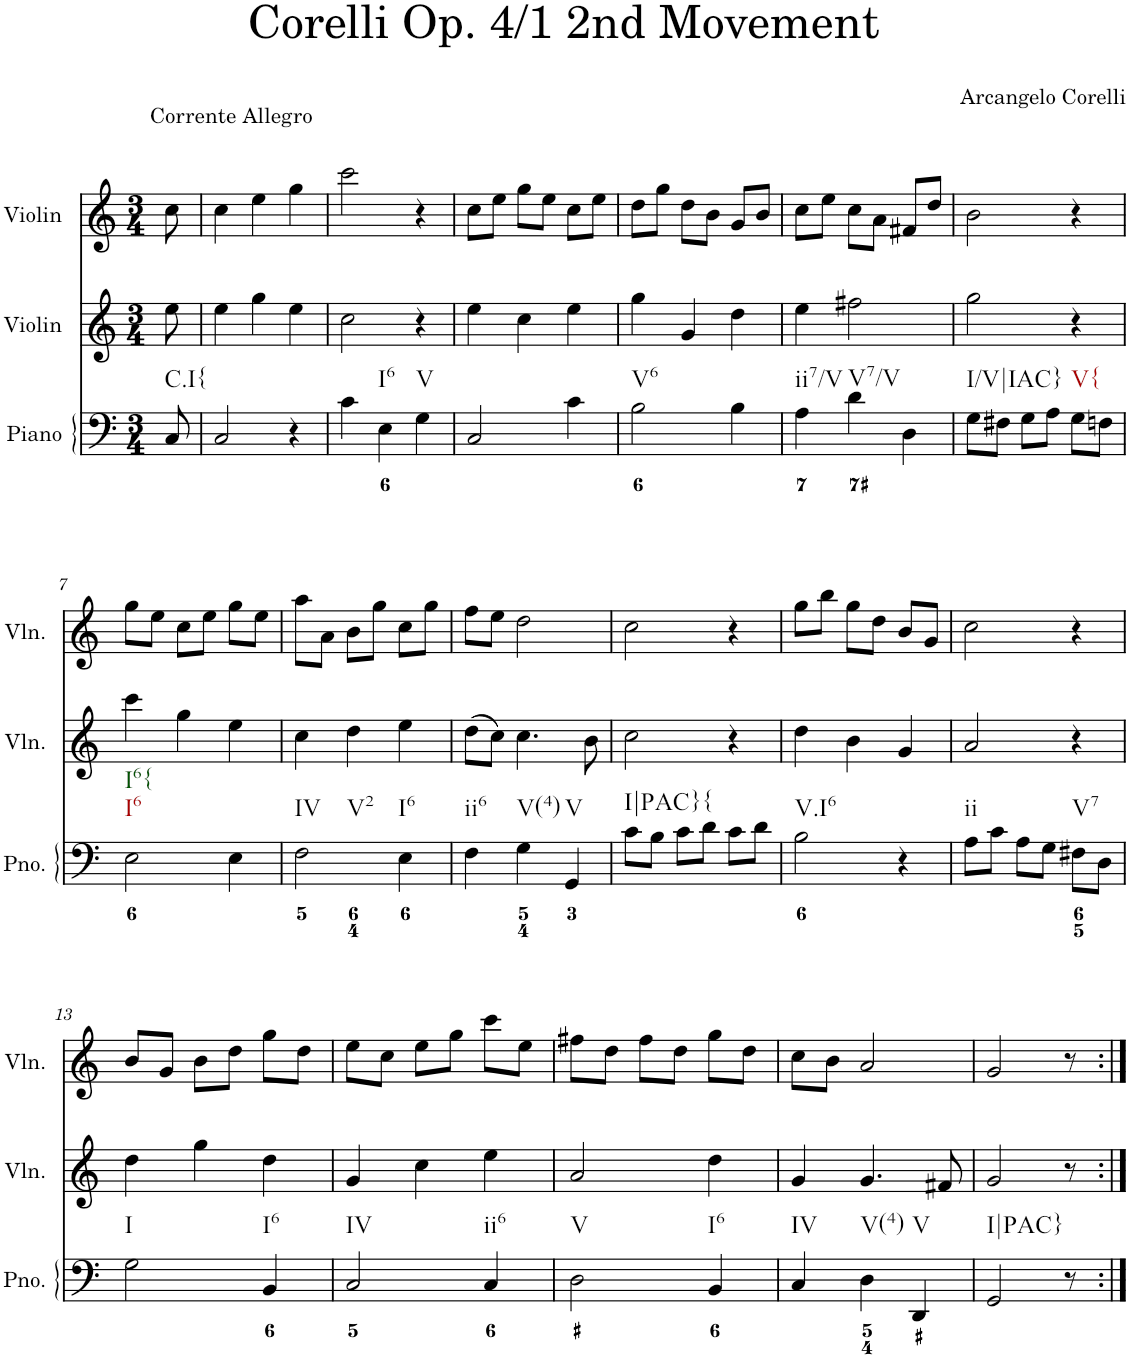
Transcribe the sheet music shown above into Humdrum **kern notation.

**kern	**kern	**kern
*part3	*part2	*part1
*staff3	*staff2	*staff1
*I"Piano	*I"Violin	*I"Violin
*I'Pno.	*I'Vln.	*I'Vln.
*clefF4	*clefG2	*clefG2
*k[]	*k[]	*k[]
*M3/4	*M3/4	*M3/4
=	=	=
!	!	!LO:TX:a:t=Corrente Allegro
!LO:TX:b:t=C.I{	!	!
8C/	8ee\	8cc\
=1	=1	=1
2C/	4ee\	4cc\
.	4gg\	4ee\
4r	4ee\	4gg\
=2	=2	=2
4c\	2cc\	2ccc\
!LO:TX:b:t=I6	!	!
4E\	.	.
!LO:TX:b:t=V	!	!
4G\	4r	4r
=3	=3	=3
2C/	4ee\	8cc\L
.	.	8ee\J
.	4cc\	8gg\L
.	.	8ee\J
4c\	4ee\	8cc\L
.	.	8ee\J
=4	=4	=4
!LO:TX:b:t=V6	!	!
2B\	4gg\	8dd\L
.	.	8gg\J
.	4g/	8dd\L
.	.	8b\J
4B\	4dd\	8g/L
.	.	8b/J
=5	=5	=5
!LO:TX:b:t=ii7/V	!	!
4A\	4ee\	8cc\L
.	.	8ee\J
!LO:TX:b:t=V7/V	!	!
4d\	2ff#X\	8cc\L
.	.	8a\J
4D\	.	8f#X/L
.	.	8dd/J
=6	=6	=6
!LO:TX:b:t=I/V|IAC}	!	!
8G\L	2gg\	2b\
8F#X\J	.	.
8G\L	.	.
8A\J	.	.
!LO:TX:b:t=V{	!	!
8G\L	4r	4r
8Fn\J	.	.
!!LO:LB:g=z
=7	=7	=7
!LO:TX:b:t=I6	!	!
!LO:TX:b:t=I6{	!	!
2E\	4ccc\	8gg\L
.	.	8ee\J
.	4gg\	8cc\L
.	.	8ee\J
4E\	4ee\	8gg\L
.	.	8ee\J
=8	=8	=8
!LO:TX:b:t=IV	!	!
!LO:TX:b:t=V2	!	!
2F\	4cc\	8aa\L
.	.	8a\J
.	4dd\	8b\L
.	.	8gg\J
!LO:TX:b:t=I6	!	!
4E\	4ee\	8cc\L
.	.	8gg\J
=9	=9	=9
!LO:TX:b:t=ii6	!	!
4F\	(8dd\L	8ff\L
.	8cc\J)	8ee\J
!LO:TX:b:t=V(4)	!	!
4G\	4.cc\	2dd\
!LO:TX:b:t=V	!	!
4GG/	.	.
.	8b\	.
=10	=10	=10
!LO:TX:b:t=I|PAC}{	!	!
8c\L	2cc\	2cc\
8B\J	.	.
8c\L	.	.
8d\J	.	.
8c\L	4r	4r
8d\J	.	.
=11	=11	=11
!LO:TX:b:t=V.I6	!	!
2B\	4dd\	8gg\L
.	.	8bb\J
.	4b\	8gg\L
.	.	8dd\J
4r	4g/	8b/L
.	.	8g/J
=12	=12	=12
!LO:TX:b:t=ii	!	!
8A\L	2a/	2cc\
8c\J	.	.
8A\L	.	.
8G\J	.	.
!LO:TX:b:t=V7	!	!
8F#X\L	4r	4r
8D\J	.	.
!!LO:LB:g=z
=13	=13	=13
!LO:TX:b:t=I	!	!
2G\	4dd\	8b/L
.	.	8g/J
.	4gg\	8b\L
.	.	8dd\J
!LO:TX:b:t=I6	!	!
4BB/	4dd\	8gg\L
.	.	8dd\J
=14	=14	=14
!LO:TX:b:t=IV	!	!
2C/	4g/	8ee\L
.	.	8cc\J
.	4cc\	8ee\L
.	.	8gg\J
!LO:TX:b:t=ii6	!	!
4C/	4ee\	8ccc\L
.	.	8ee\J
=15	=15	=15
!LO:TX:b:t=V	!	!
2D\	2a/	8ff#X\L
.	.	8dd\J
.	.	8ff#\L
.	.	8dd\J
!LO:TX:b:t=I6	!	!
4BB/	4dd\	8gg\L
.	.	8dd\J
=16	=16	=16
!LO:TX:b:t=IV	!	!
4C/	4g/	8cc\L
.	.	8b\J
!LO:TX:b:t=V(4)	!	!
4D\	4.g/	2a/
!LO:TX:b:t=V	!	!
4DD/	.	.
.	8f#X/	.
=17	=17	=17
!LO:TX:b:t=I|PAC}	!	!
2GG/	2g/	2g/
8r	8r	8r
=:|!	=:|!	=:|!
*-	*-	*-
